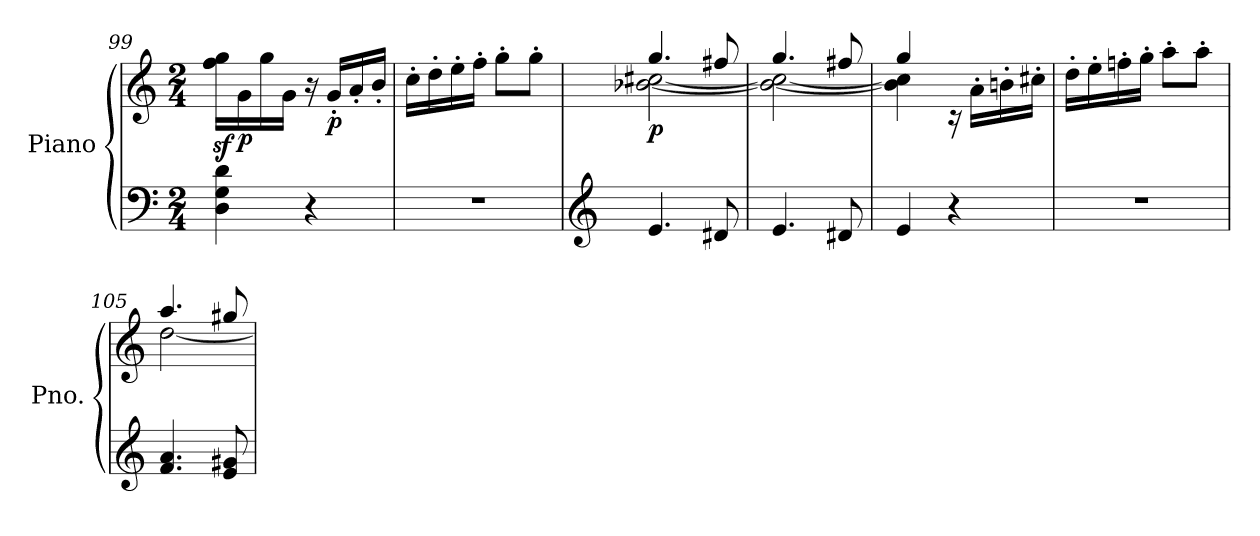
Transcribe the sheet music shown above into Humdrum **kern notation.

**kern	**kern	**dynam
*part1	*part1	*part1
*staff2	*staff1	*staff1/2
*I"Piano	*	*
*I'Pno.	*	*
*clefF4	*clefG2	*
*k[]	*k[]	*
*M2/4	*M2/4	*
=99	=99	=99
4D\ 4G\ 4d\	16ff\z< 16gg\z<LL	.
!	!	!LO:DY:b
.	16g\	p
.	16gg\	.
.	16g\JJ	.
4r	16r	.
!	!	!LO:DY:b
.	16g'/LL	p
.	16a'/	.
.	16b'/JJ	.
=100	=100	=100
2r	16cc'\LL	.
.	16dd'\	.
.	16ee'\	.
.	16ff'\JJ	.
.	8gg'\L	.
.	8gg'\J	.
!!LO:LB:g=z
=101	=101	=101
*clefG2	*	*
*	*^	*
!	!	!	!LO:DY:b
4.e/	4.gg/	[2b-X\ [2cc#X\	p
8d#X/	8ff#X/	.	.
=102	=102	=102	=102
4.e/	4.gg/	2b-\_ 2cc#\_	.
8d#X/	8ff#X/	.	.
=103	=103	=103	=103
4e/	4gg/	4b-\] 4cc#\]	.
4r	16rc	4reyy	.
.	16a'\LL	.	.
.	16bn'\	.	.
.	16cc#X'\JJ	.	.
*	*v	*v	*
=104	=104	=104
2r	16dd'\LL	.
.	16ee'\	.
.	16ffn'\	.
.	16gg'\JJ	.
.	8aa'\L	.
.	8aa'\J	.
=105	=105	=105
*	*^	*
4.f/ 4.a/	4.aa/	[2dd\	.
8e/ 8g#X/	8gg#X/	.	.
*	*v	*v	*
=	=	=
*-	*-	*-
